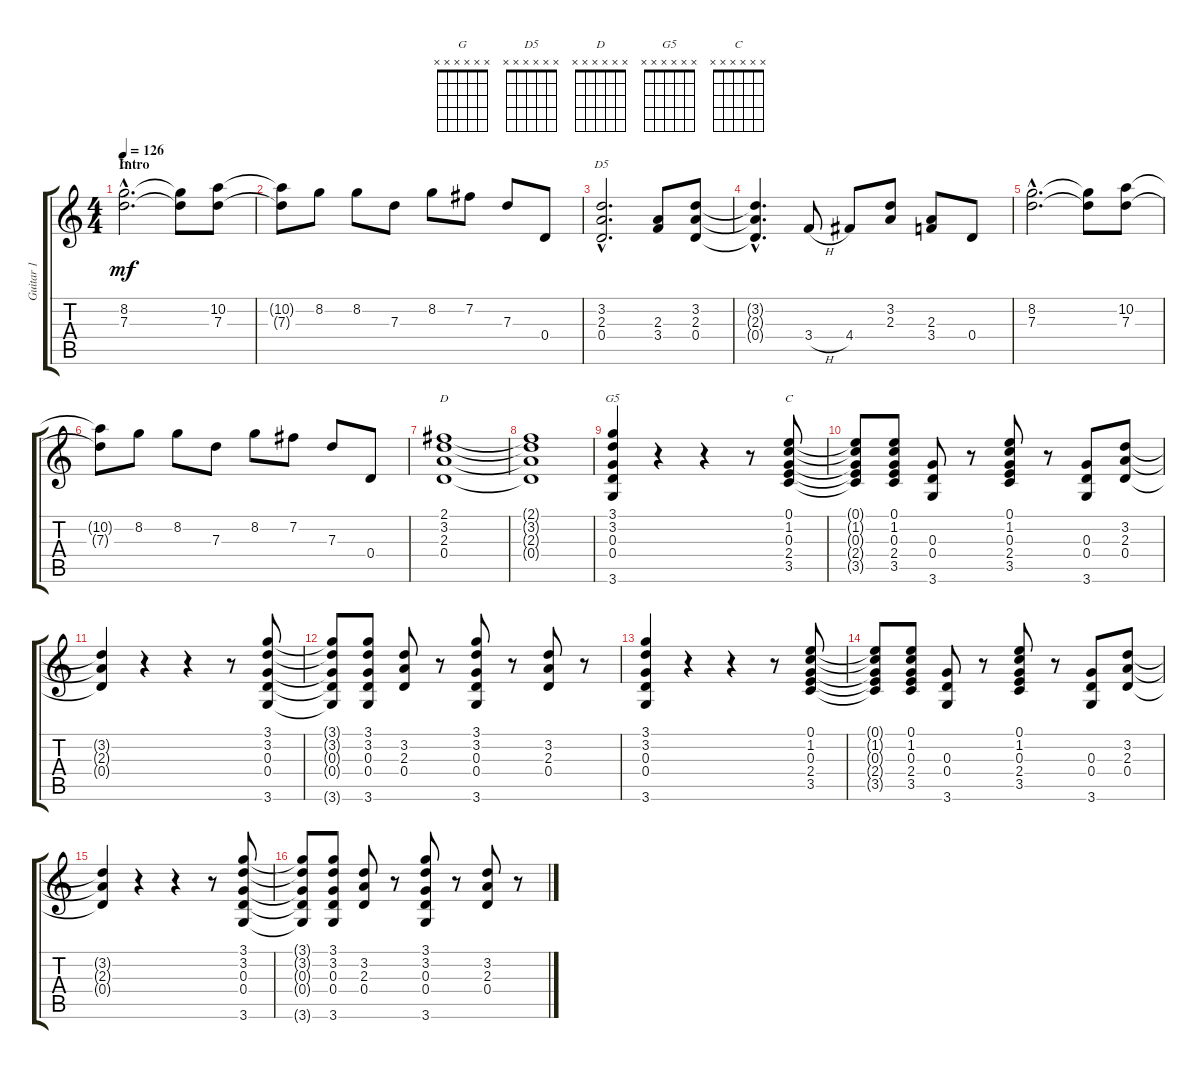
\track ("Guitar 1" "Guitar 1") {instrument overdrivenguitar}
\staff {score tabs}
\tuning (E4 B3 G3 D3 A2 E2) {hide}
\chord ("G" x x x x x x) {firstfret 0}
\chord ("D5" x x x x x x) {firstfret 0}
\chord ("D" x x x x x x) {firstfret 0}
\chord ("G5" x x x x x x) {firstfret 0}
\chord ("C" x x x x x x) {firstfret 0}
\ts (4 4)
\section ("" "Intro")
\tempo 126
\clef g2
\ks c
(8.2{hac} 7.3{hac}).2{d ch "G" dy mf instrument overdrivenguitar} (8.2{t} 7.3{t}).8 (10.2 7.3).8 |
(10.2{t} 7.3{t}).8 8.2.8 8.2.8 7.3.8 8.2.8 7.2.8 7.3.8 0.4.8 |
(3.2{hac} 2.3{hac} 0.4{hac}).2{d ch "D5"} (2.3 3.4).8 (3.2 2.3 0.4).8 |
(3.2{hac t} 2.3{hac t} 0.4{hac t}).4{d} 3.4{h}.8 4.4.8 (3.2 2.3).8 (2.3 3.4).8 0.4.8 |
(8.2{hac} 7.3{hac}).2{d} (8.2{t} 7.3{t}).8 (10.2 7.3).8 |
(10.2{t} 7.3{t}).8 8.2.8 8.2.8 7.3.8 8.2.8 7.2.8 7.3.8 0.4.8 |
(2.1 3.2 2.3 0.4).1{ch "D"} |
(2.1{t} 3.2{t} 2.3{t} 0.4{t}).1 |
(3.1 3.2 0.3 0.4 3.6).4{ch "G5"} r.4 r.4 r.8 (0.1 1.2 0.3 2.4 3.5).8{ch "C"} |
(0.1{t} 1.2{t} 0.3{t} 2.4{t} 3.5{t}).8 (0.1 1.2 0.3 2.4 3.5).8 (0.3 0.4 3.6).8 r.8 (0.1 1.2 0.3 2.4 3.5).8 r.8 (0.3 0.4 3.6).8 (3.2 2.3 0.4).8 |
(3.2{t} 2.3{t} 0.4{t}).4 r.4 r.4 r.8 (3.1 3.2 0.3 0.4 3.6).8 |
(3.1{t} 3.2{t} 0.3{t} 0.4{t} 3.6{t}).8 (3.1 3.2 0.3 0.4 3.6).8 (3.2 2.3 0.4).8 r.8 (3.1 3.2 0.3 0.4 3.6).8 r.8 (3.2 2.3 0.4).8 r.8 |
(3.1 3.2 0.3 0.4 3.6).4 r.4 r.4 r.8 (0.1 1.2 0.3 2.4 3.5).8 |
(0.1{t} 1.2{t} 0.3{t} 2.4{t} 3.5{t}).8 (0.1 1.2 0.3 2.4 3.5).8 (0.3 0.4 3.6).8 r.8 (0.1 1.2 0.3 2.4 3.5).8 r.8 (0.3 0.4 3.6).8 (3.2 2.3 0.4).8 |
(3.2{t} 2.3{t} 0.4{t}).4 r.4 r.4 r.8 (3.1 3.2 0.3 0.4 3.6).8 |
(3.1{t} 3.2{t} 0.3{t} 0.4{t} 3.6{t}).8 (3.1 3.2 0.3 0.4 3.6).8 (3.2 2.3 0.4).8 r.8 (3.1 3.2 0.3 0.4 3.6).8 r.8 (3.2 2.3 0.4).8 r.8
